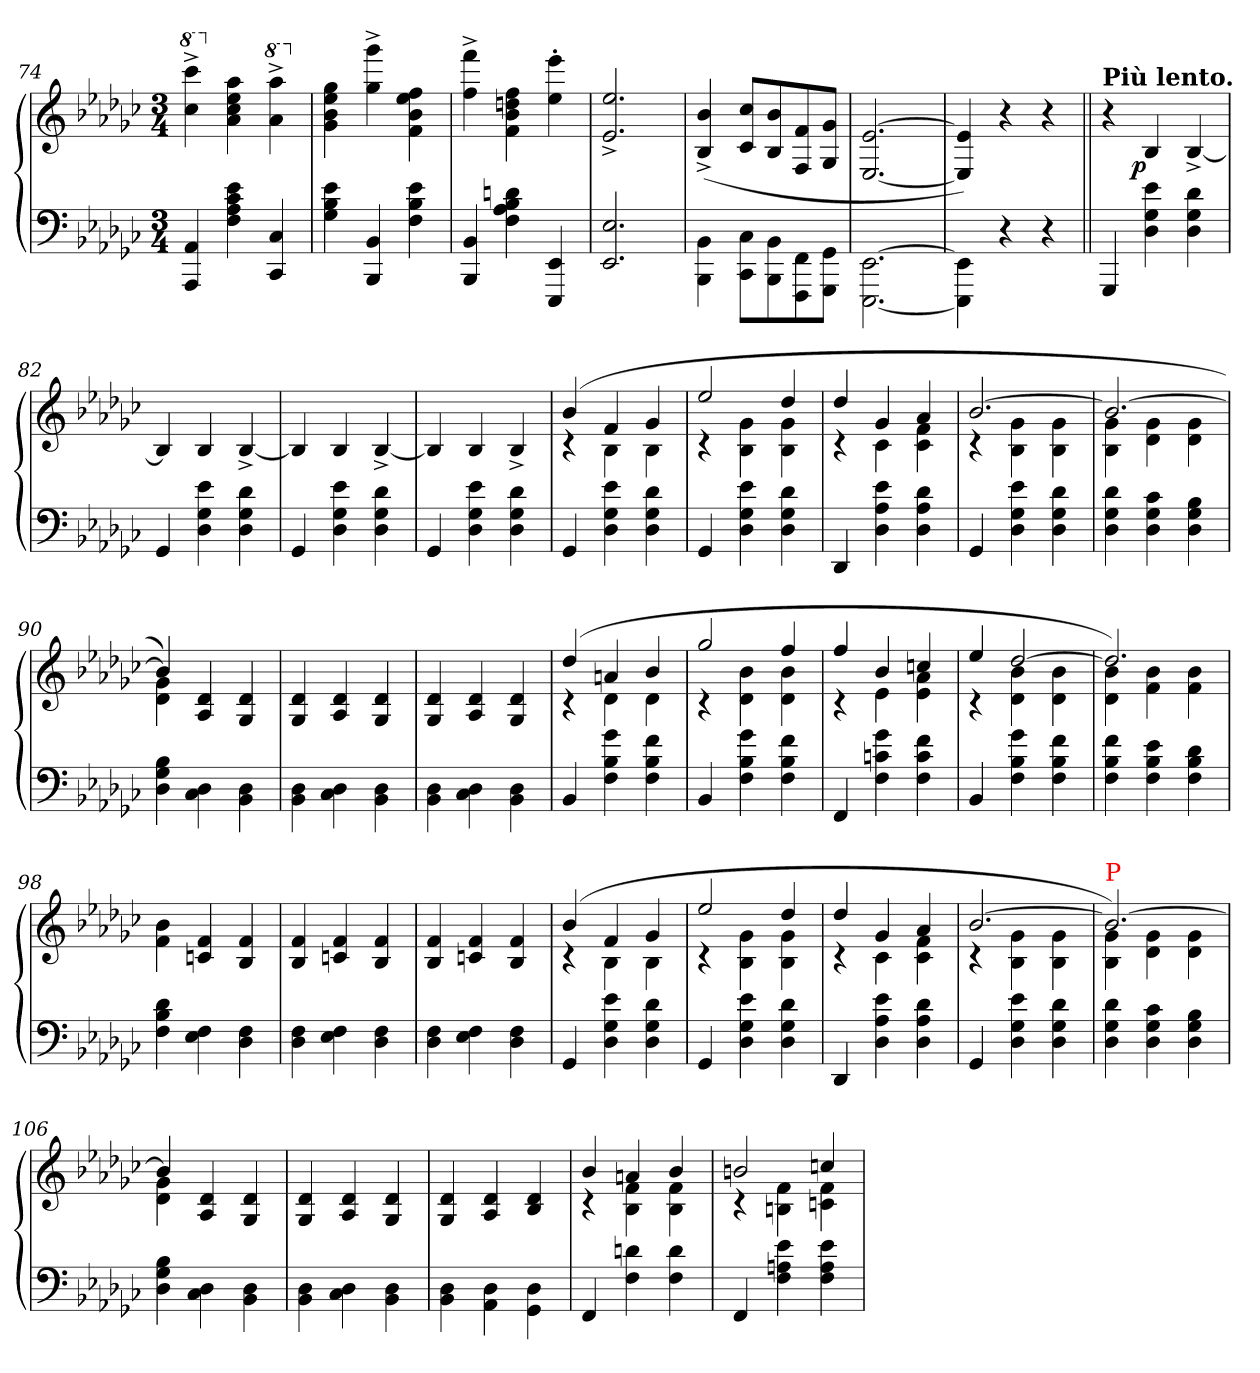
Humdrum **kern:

**kern	**kern	**dynam
*part1	*part1	*part1
*staff2	*staff1	*staff1/2
*clefF4	*clefG2	*
*k[b-e-a-d-g-c-]	*k[b-e-a-d-g-c-]	*
*e-:	*e-:	*
*M3/4	*M3/4	*
*	*8va	*
=74	=74	=74
4AA- 4AAA-	4cccc-^< 4ccc-^<	.
*	*X8va	*
4e- 4c- 4A- 4F	4aa- 4ee- 4cc- 4a-	.
*	*8va	*
4C- 4CC-	4aaa-^< 4aa-^<	.
=75	=75	=75
*	*X8va	*
4e- 4B- 4G-	4gg- 4ee- 4b- 4g-	.
4BB- 4BBB-	4ggg-^< 4gg-^<	.
4e- 4B- 4F	4ff 4ee- 4b- 4f	.
=76	=76	=76
4BB- 4BBB-	4fff^< 4ff^<	.
4dn 4B- 4A- 4F	4ff 4ddn 4b- 4f	.
4EE- 4EEE-	4eee-' 4ee-'	.
=77	=77	=77
2.E- 2.EE-	2.ee-^ 2.e-^	.
=78	=78	=78
4BB-\ 4BBB-\	(>4b-^ 4B-^	.
8C-\ 8CC-\L	8cc- 8c-L	.
8BB- 8BBB-	8b- 8B-	.
8FF\ 8FFF\	8f/ 8F/	.
8GG-\ 8GGG-\J	8g-/ 8G-/J	.
=79	=79	=79
[2.EE-\ [2.EEE-\	[2.e-/ [2.E-/	.
=80	=80	=80
4EE-]\ 4EEE-]\	4e-]/ 4E-]/)	.
4r	4r	.
4r	4r	.
=81||	=81||	=81||
!	!LO:TX:a:B:t=Più lento.	!
4GGG-	4r	.
!	!	!LO:DY:rj
4e- 4G- 4D-	4B-	p
4d- 4G- 4D-	[4B-^	.
=82	=82	=82
4GG-	4B-]	.
4e- 4G- 4D-	4B-	.
4d- 4G- 4D-	[4B-^	.
=83	=83	=83
4GG-	4B-]	.
4e- 4G- 4D-	4B-	.
4d- 4G- 4D-	[4B-^	.
=84	=84	=84
4GG-	4B-]	.
4e- 4G- 4D-	4B-	.
4d- 4G- 4D-	4B-^	.
=85	=85	=85
*	*^	*
4GG-	(>4b-	4rc	.
4e- 4G- 4D-	4f	4B-	.
4d- 4G- 4D-	4g-	4B-	.
=86	=86	=86	=86
4GG-	2ee-	4rc	.
4e- 4G- 4D-	.	4g- 4B-	.
4d- 4G- 4D-	4dd-	4g- 4B-	.
=87	=87	=87	=87
4DD-	4dd-	4rc	.
4e- 4A- 4D-	4g-	4c-	.
4d- 4A- 4D-	4a-	4f 4c-	.
=88	=88	=88	=88
4GG-	[2.b-	4rc	.
4e- 4G- 4D-	.	4g- 4B-	.
4d- 4G- 4D-	.	4g- 4B-	.
=89	=89	=89	=89
4d- 4G- 4D-	2.b-_	4g- 4B-	.
4c- 4G- 4D-	.	4g- 4d-	.
4B- 4G- 4D-	.	4g- 4d-	.
=90	=90	=90	=90
4B- 4G- 4D-	4b-])	4g- 4d-	.
4D-\ 4C-\	2ryy	4d-/ 4A-/	.
4D-\ 4BB-\	.	4d-/ 4G-/	.
*	*v	*v	*
=91	=91	=91
4D-\ 4BB-\	4d-/ 4G-/	.
4D-\ 4C-\	4d-/ 4A-/	.
4D-\ 4BB-\	4d-/ 4G-/	.
=92	=92	=92
4D-\ 4BB-\	4d-/ 4G-/	.
4D-\ 4C-\	4d-/ 4A-/	.
4D-\ 4BB-\	4d-/ 4G-/	.
=93	=93	=93
*	*^	*
4BB-	(>4dd-	4rc	.
4g- 4B- 4F	4an	4d-	.
4f 4B- 4F	4b-	4d-	.
=94	=94	=94	=94
4BB-	2gg-	4rc	.
4g- 4B- 4F	.	4b- 4d-	.
4f 4B- 4F	4ff	4b- 4d-	.
=95	=95	=95	=95
4FF	4ff	4rc	.
4g- 4cn 4F	4b-	4e-	.
4f 4c 4F	4ccn	4a- 4e-	.
=96	=96	=96	=96
4BB-	4ee-	4rc	.
4g- 4B- 4F	[2dd-	4b- 4d-	.
4f 4B- 4F	.	4b- 4d-	.
=97	=97	=97	=97
4f 4B- 4F	2.dd-])	4b- 4d-	.
4e- 4B- 4F	.	4b- 4f	.
4d- 4B- 4F	.	4b- 4f	.
*	*v	*v	*
=98	=98	=98
4d- 4B- 4F	4b-\ 4f\	.
4F 4E-	4f/ 4cn/	.
4F\ 4D-\	4f/ 4B-/	.
=99	=99	=99
4F\ 4D-\	4f/ 4B-/	.
4F 4E-	4f 4cn	.
4F\ 4D-\	4f/ 4B-/	.
=100	=100	=100
4F\ 4D-\	4f/ 4B-/	.
4F 4E-	4f 4cn	.
4F\ 4D-\	4f/ 4B-/	.
=101	=101	=101
*	*^	*
4GG-	(>4b-	4rc	.
4e- 4G- 4D-	4f	4B-	.
4d- 4G- 4D-	4g-	4B-	.
=102	=102	=102	=102
4GG-	2ee-	4rc	.
4e- 4G- 4D-	.	4g- 4B-	.
4d- 4G- 4D-	4dd-	4g- 4B-	.
=103	=103	=103	=103
4DD-	4dd-	4rc	.
4e- 4A- 4D-	4g-	4c-\	.
4d- 4A- 4D-	4a-	4f\ 4c-\	.
=104	=104	=104	=104
4GG-	[2.b-	4rc	.
4e- 4G- 4D-	.	4g- 4B-	.
4d- 4G- 4D-	.	4g- 4B-	.
=105	=105	=105	=105
!	!LO:TX:a:color=red:t=P	!	!
4d- 4G- 4D-	2.b-_)	4g- 4B-	.
4c- 4G- 4D-	.	4g- 4d-	.
4B- 4G- 4D-	.	4g- 4d-	.
=106	=106	=106	=106
4B- 4G- 4D-	4b-]	4g- 4d-	.
4D-\ 4C-\	2ryy	4d-/ 4A-/	.
4D-\ 4BB-\	.	4d-/ 4G-/	.
*	*v	*v	*
=107	=107	=107
4D-\ 4BB-\	4d-/ 4G-/	.
4D-\ 4C-\	4d-/ 4A-/	.
4D-\ 4BB-\	4d-/ 4G-/	.
=108	=108	=108
4D-\ 4BB-\	4d-/ 4G-/	.
4D-\ 4AA-\	4d-/ 4A-/	.
4D-\ 4GG-\	4d-/ 4B-/	.
=109	=109	=109
*	*^	*
4FF	4b-	4rc	.
4dn 4F	4an	4f 4B-	.
4d 4F	4b-	4f 4B-	.
=110	=110	=110	=110
4FF	2bn	4rc	.
4e- 4An 4F	.	4f 4Bn	.
4e- 4A 4F	4ccn	4f 4cn	.
*	*v	*v	*
=	=	=
*-	*-	*-
